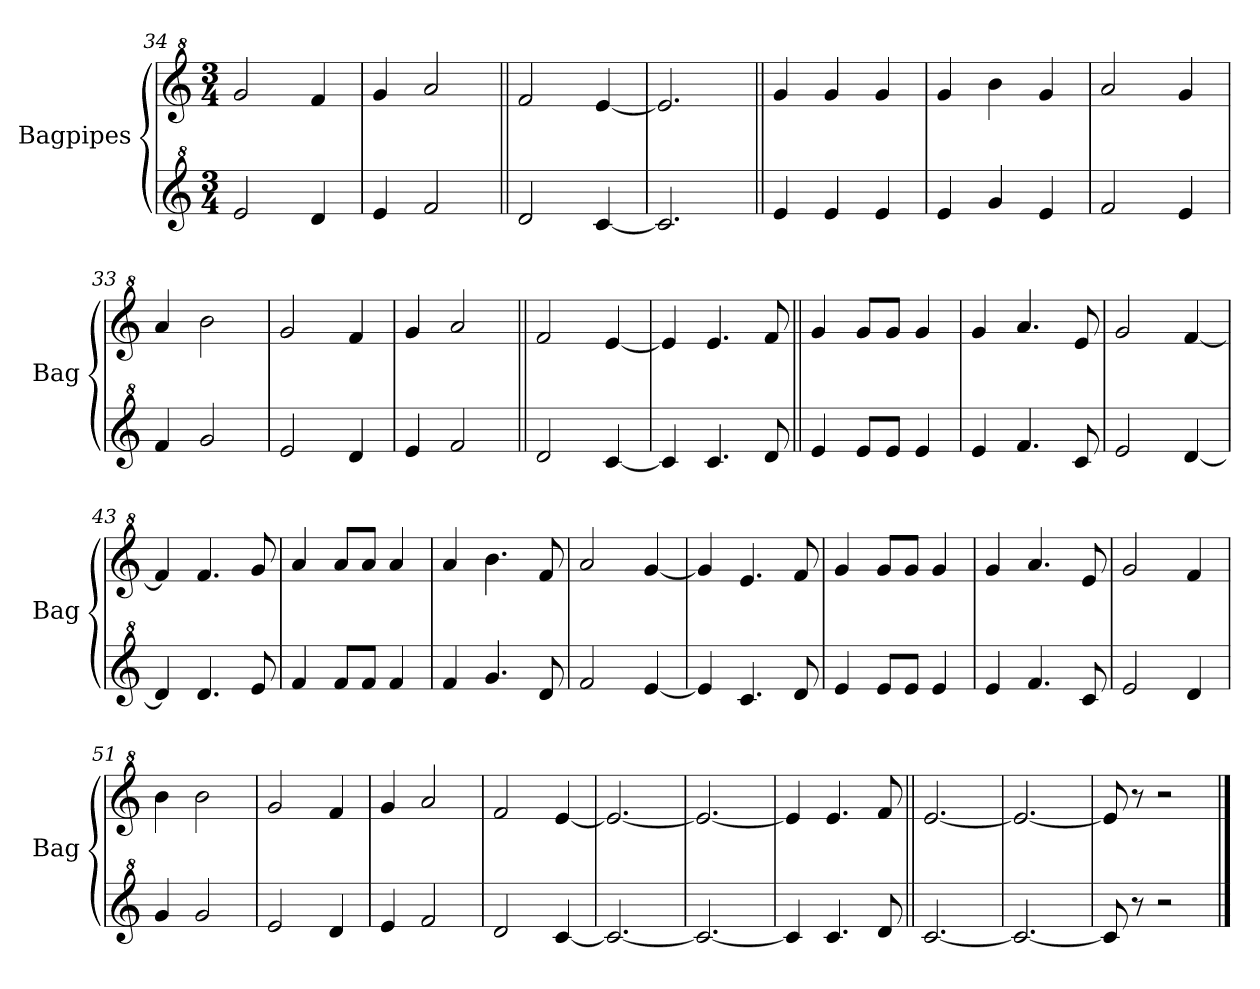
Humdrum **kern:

**kern	**kern
*part2	*part1
*staff2	*staff1
*I"Bagpipes	*I"Bagpipes
*I'Bag	*I'Bag
*clefG^2	*clefG^2
*k[]	*k[]
*C:	*C:
*M3/4	*M3/4
=34	=34
2ee/	2gg/
4dd/	4ff/
=35	=35
4ee/	4gg/
2ff/	2aa/
=36||	=36||
2dd/	2ff/
[4cc/	[4ee/
=37	=37
2.cc/]	2.ee/]
=30||	=30||
4ee/	4gg/
4ee/	4gg/
4ee/	4gg/
=31	=31
4ee/	4gg/
4gg/	4bb\
4ee/	4gg/
=32	=32
2ff/	2aa/
4ee/	4gg/
=33	=33
4ff/	4aa/
2gg/	2bb\
=34	=34
2ee/	2gg/
4dd/	4ff/
=35	=35
4ee/	4gg/
2ff/	2aa/
=38||	=38||
2dd/	2ff/
[4cc/	[4ee/
=39	=39
4cc/]	4ee/]
4.cc/	4.ee/
8dd/	8ff/
=40||	=40||
4ee/	4gg/
8ee/L	8gg/L
8ee/J	8gg/J
4ee/	4gg/
!!LO:LB:g=z
=41	=41
4ee/	4gg/
4.ff/	4.aa/
8cc/	8ee/
=42	=42
2ee/	2gg/
[4dd/	[4ff/
=43	=43
4dd/]	4ff/]
4.dd/	4.ff/
8ee/	8gg/
=44	=44
4ff/	4aa/
8ff/L	8aa/L
8ff/J	8aa/J
4ff/	4aa/
=45	=45
4ff/	4aa/
4.gg/	4.bb\
8dd/	8ff/
=46	=46
2ff/	2aa/
[4ee/	[4gg/
=47	=47
4ee/]	4gg/]
4.cc/	4.ee/
8dd/	8ff/
=48	=48
4ee/	4gg/
8ee/L	8gg/L
8ee/J	8gg/J
4ee/	4gg/
=49	=49
4ee/	4gg/
4.ff/	4.aa/
8cc/	8ee/
=50	=50
2ee/	2gg/
4dd/	4ff/
=51	=51
4gg/	4bb\
2gg/	2bb\
=52	=52
2ee/	2gg/
4dd/	4ff/
=53	=53
4ee/	4gg/
2ff/	2aa/
!!LO:LB:g=z
=54	=54
2dd/	2ff/
[4cc/	[4ee/
=55	=55
2.cc/_	2.ee/_
=56	=56
2.cc/_	2.ee/_
=57	=57
4cc/]	4ee/]
4.cc/	4.ee/
8dd/	8ff/
=58||	=58||
[2.cc/	[2.ee/
=59	=59
2.cc/_	2.ee/_
=60	=60
8cc/]	8ee/]
8r	8r
2r	2r
==	==
*-	*-
